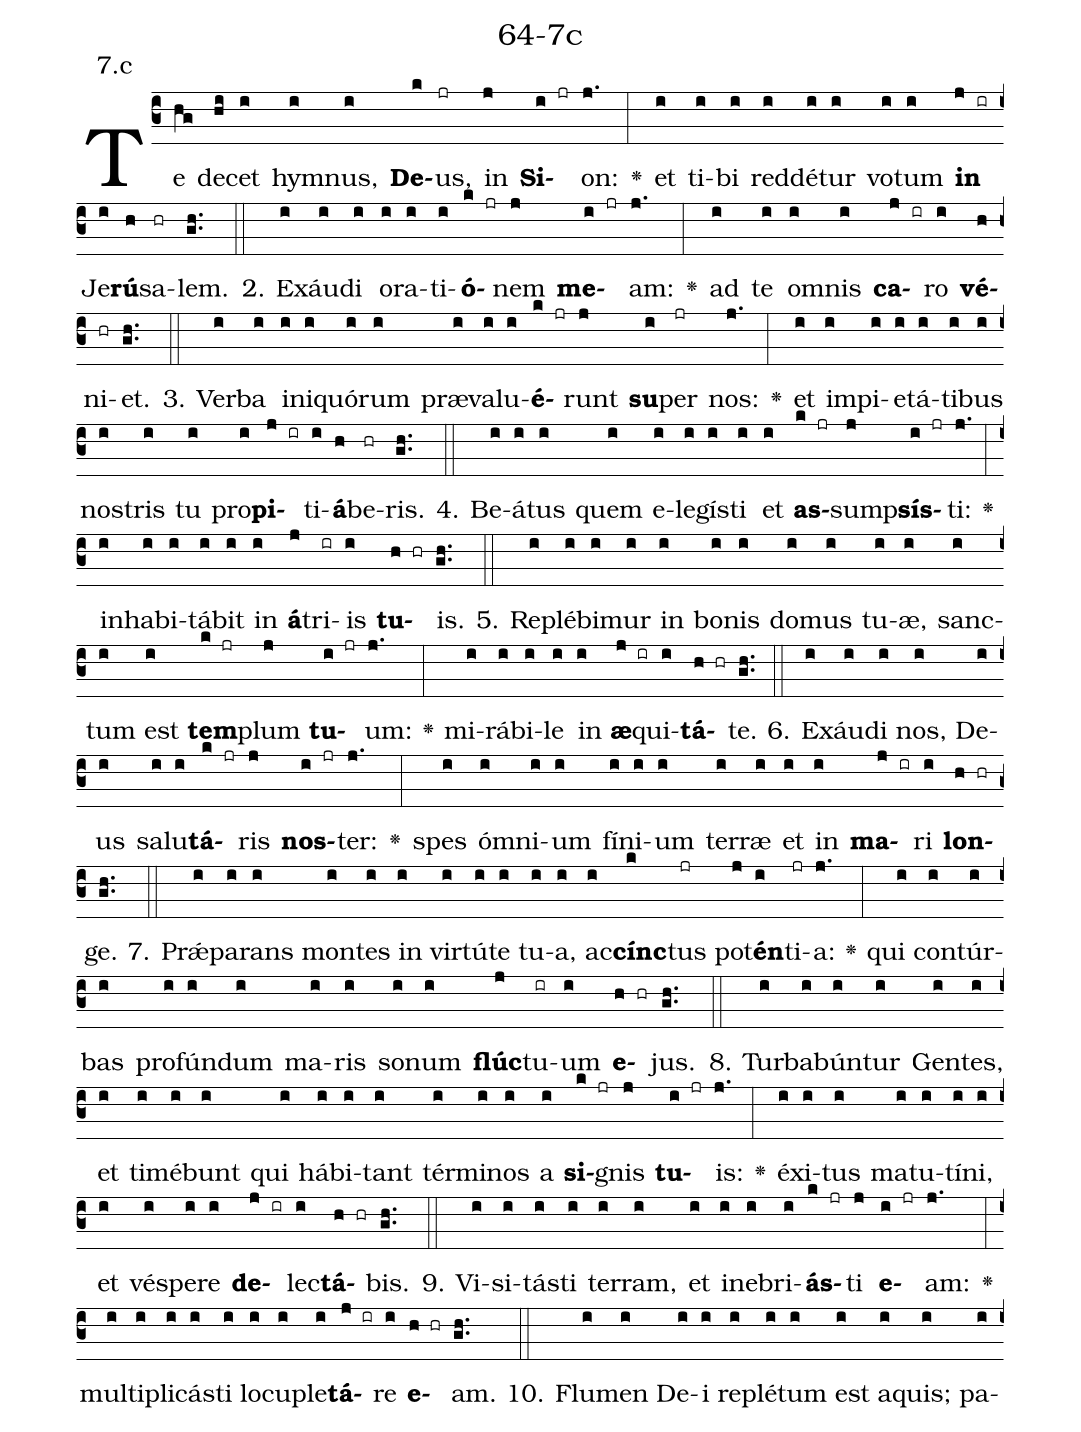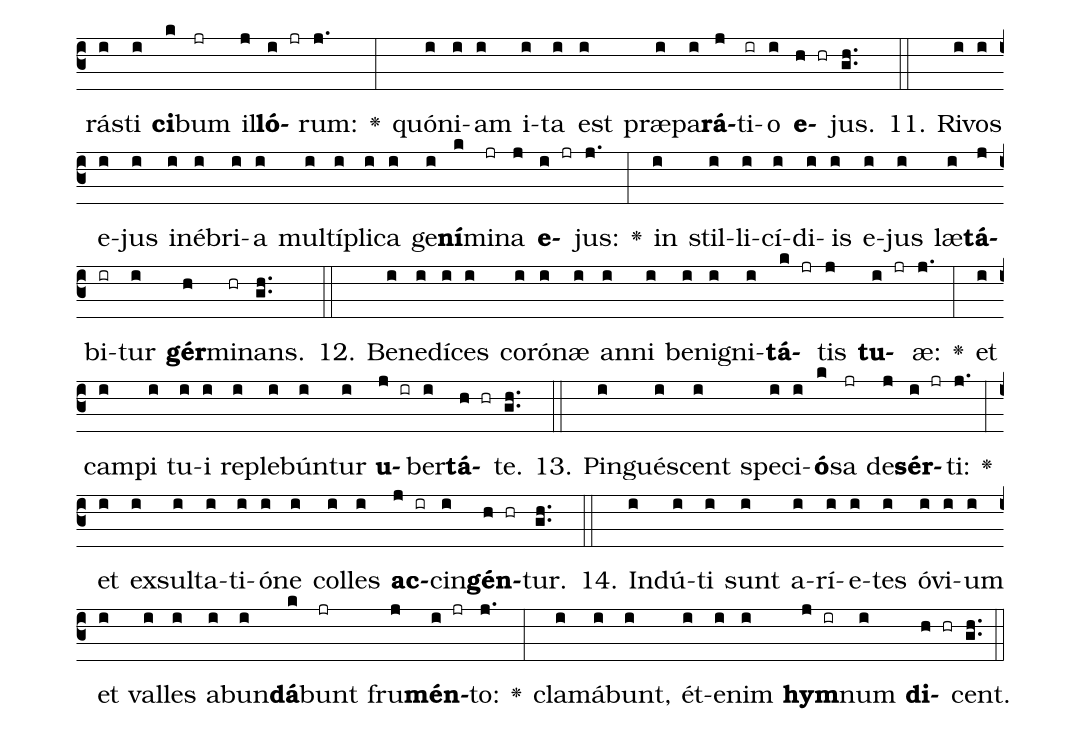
name: 64-7c;
annotation: 7.c;
%%
(c3)Te(hg) de(hi)cet(i) hym(i)nus,(i) <b>De</b>(k)us,(jr) in(j) <b>Si</b>(i jr)on:(j.) <v>\greheightstar</v>(:) et(i) ti(i)bi(i) red(i)dé(i)tur(i) vo(i)tum(i) <b>in</b>(j ir) Je(i)<b>rú</b>(h)sa(hr)lem.(gh..) (::)
2. Ex(i)áu(i)di(i) o(i)ra(i)ti(i)<b>ó</b>(k jr)nem(j) <b>me</b>(i jr)am:(j.) <v>\greheightstar</v>(:) ad(i) te(i) om(i)nis(i) <b>ca</b>(j ir)ro(i) <b>vé</b>(h)ni(hr)et.(gh..) (::)
3. Ver(i)ba(i) in(i)i(i)quó(i)rum(i) præ(i)va(i)lu(i)<b>é</b>(k jr)runt(j) <b>su</b>(i)per(jr) nos:(j.) <v>\greheightstar</v>(:) et(i) im(i)pi(i)e(i)tá(i)ti(i)bus(i) nos(i)tris(i) tu(i) pro(i)<b>pi</b>(j ir)ti(i)<b>á</b>(h)be(hr)ris.(gh..) (::)
4. Be(i)á(i)tus(i) quem(i) e(i)le(i)gís(i)ti(i) et(i) <b>as</b>(k jr)sump(j)<b>sís</b>(i jr)ti:(j.) <v>\greheightstar</v>(:) in(i)ha(i)bi(i)tá(i)bit(i) in(i) <b>á</b>(j)tri(ir)is(i) <b>tu</b>(h hr)is.(gh..) (::)
5. Re(i)plé(i)bi(i)mur(i) in(i) bo(i)nis(i) do(i)mus(i) tu(i)æ,(i) sanc(i)tum(i) est(i) <b>tem</b>(k jr)plum(j) <b>tu</b>(i jr)um:(j.) <v>\greheightstar</v>(:) mi(i)rá(i)bi(i)le(i) in(i) <b>æ</b>(j ir)qui(i)<b>tá</b>(h hr)te.(gh..) (::)
6. Ex(i)áu(i)di(i) nos,(i) De(i)us(i) sa(i)lu(i)<b>tá</b>(k jr)ris(j) <b>nos</b>(i jr)ter:(j.) <v>\greheightstar</v>(:) spes(i) óm(i)ni(i)um(i) fí(i)ni(i)um(i) ter(i)ræ(i) et(i) in(i) <b>ma</b>(j ir)ri(i) <b>lon</b>(h hr)ge.(gh..) (::)
7. Prǽ(i)pa(i)rans(i) mon(i)tes(i) in(i) vir(i)tú(i)te(i) tu(i)a,(i) ac(i)<b>cínc</b>(k)tus(jr) pot(j)<b>én</b>(i)ti(jr)a:(j.) <v>\greheightstar</v>(:) qui(i) con(i)túr(i)bas(i) pro(i)fún(i)dum(i) ma(i)ris(i) so(i)num(i) <b>flúc</b>(j)tu(ir)um(i) <b>e</b>(h hr)jus.(gh..) (::)
8. Tur(i)ba(i)bún(i)tur(i) Gen(i)tes,(i) et(i) ti(i)mé(i)bunt(i) qui(i) há(i)bi(i)tant(i) tér(i)mi(i)nos(i) a(i) <b>si</b>(k jr)gnis(j) <b>tu</b>(i jr)is:(j.) <v>\greheightstar</v>(:) éx(i)i(i)tus(i) ma(i)tu(i)tí(i)ni,(i) et(i) vés(i)pe(i)re(i) <b>de</b>(j ir)lec(i)<b>tá</b>(h hr)bis.(gh..) (::)
9. Vi(i)si(i)tás(i)ti(i) ter(i)ram,(i) et(i) in(i)e(i)bri(i)<b>ás</b>(k jr)ti(j) <b>e</b>(i jr)am:(j.) <v>\greheightstar</v>(:) mul(i)ti(i)pli(i)cás(i)ti(i) lo(i)cu(i)ple(i)<b>tá</b>(j ir)re(i) <b>e</b>(h hr)am.(gh..) (::)
10. Flu(i)men(i) De(i)i(i) re(i)plé(i)tum(i) est(i) a(i)quis;(i) pa(i)rás(i)ti(i) <b>ci</b>(k)bum(jr) il(j)<b>ló</b>(i jr)rum:(j.) <v>\greheightstar</v>(:) quón(i)i(i)am(i) i(i)ta(i) est(i) præ(i)pa(i)<b>rá</b>(j)ti(ir)o(i) <b>e</b>(h hr)jus.(gh..) (::)
11. Ri(i)vos(i) e(i)jus(i) in(i)é(i)bri(i)a(i) mul(i)tí(i)pli(i)ca(i) ge(i)<b>ní</b>(k)mi(jr)na(j) <b>e</b>(i jr)jus:(j.) <v>\greheightstar</v>(:) in(i) stil(i)li(i)cí(i)di(i)is(i) e(i)jus(i) læ(i)<b>tá</b>(j)bi(ir)tur(i) <b>gér</b>(h)mi(hr)nans.(gh..) (::)
12. Be(i)ne(i)dí(i)ces(i) co(i)ró(i)næ(i) an(i)ni(i) be(i)ni(i)gni(i)<b>tá</b>(k jr)tis(j) <b>tu</b>(i jr)æ:(j.) <v>\greheightstar</v>(:) et(i) cam(i)pi(i) tu(i)i(i) re(i)ple(i)bún(i)tur(i) <b>u</b>(j ir)ber(i)<b>tá</b>(h hr)te.(gh..) (::)
13. Pin(i)gué(i)scent(i) spe(i)ci(i)<b>ó</b>(k)sa(jr) de(j)<b>sér</b>(i jr)ti:(j.) <v>\greheightstar</v>(:) et(i) ex(i)sul(i)ta(i)ti(i)ó(i)ne(i) col(i)les(i) <b>ac</b>(j ir)cin(i)<b>gén</b>(h hr)tur.(gh..) (::)
14. Ind(i)ú(i)ti(i) sunt(i) a(i)rí(i)e(i)tes(i) ó(i)vi(i)um(i) et(i) val(i)les(i) ab(i)un(i)<b>dá</b>(k)bunt(jr) fru(j)<b>mén</b>(i jr)to:(j.) <v>\greheightstar</v>(:) cla(i)má(i)bunt,(i) ét(i)e(i)nim(i) <b>hym</b>(j ir)num(i) <b>di</b>(h hr)cent.(gh..) (::)
